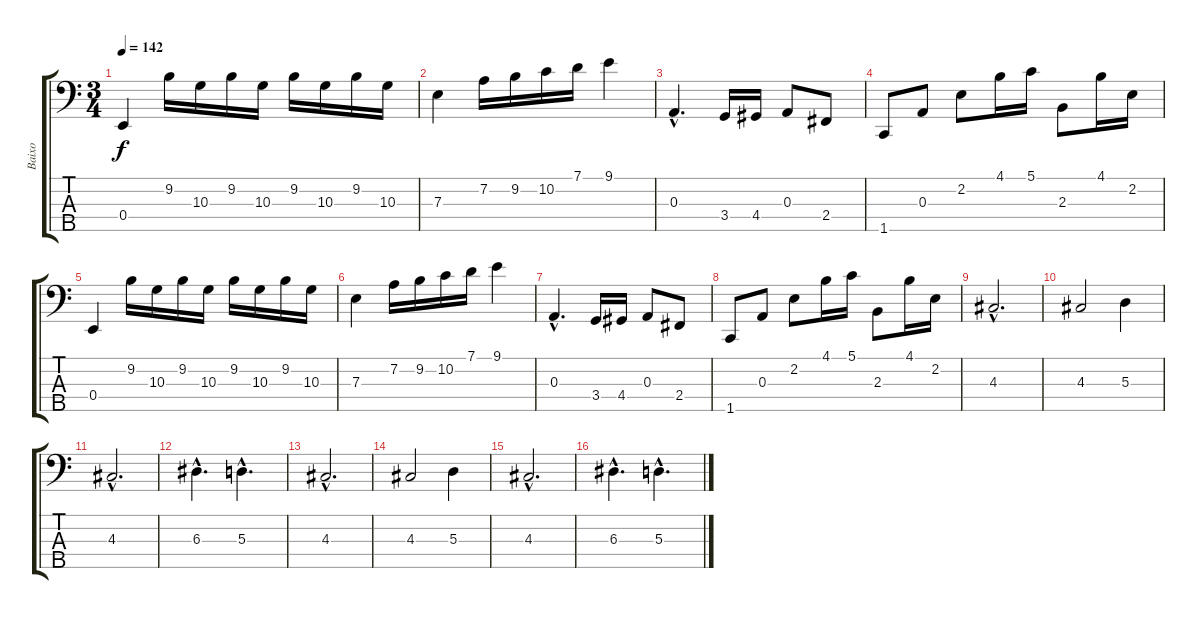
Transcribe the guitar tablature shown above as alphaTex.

\track ("Baixo" "Baixo") {instrument electricbassfinger}
\staff {score tabs}
\tuning (G2 D2 A1 E1 B0) {hide}
\ts (3 4)
\tempo 142
\clef f4
\ks c
0.4.4{dy f} 9.2.16 10.3.16 9.2.16 10.3.16 9.2.16 10.3.16 9.2.16 10.3.16 |
7.3.4 7.2.16 9.2.16 10.2.16 7.1.16 9.1.4 |
0.3{hac}.4{d} 3.4.16 4.4.16 0.3.8 2.4.8 |
1.5.8 0.3.8 2.2.8 4.1.16 5.1.16 2.3.8 4.1.16 2.2.16 |
0.4.4 9.2.16 10.3.16 9.2.16 10.3.16 9.2.16 10.3.16 9.2.16 10.3.16 |
7.3.4 7.2.16 9.2.16 10.2.16 7.1.16 9.1.4 |
0.3{hac}.4{d} 3.4.16 4.4.16 0.3.8 2.4.8 |
1.5.8 0.3.8 2.2.8 4.1.16 5.1.16 2.3.8 4.1.16 2.2.16 |
4.3{hac}.2{d} |
4.3.2 5.3.4 |
4.3{hac}.2{d} |
6.3{hac}.4{d} 5.3{hac}.4{d} |
4.3{hac}.2{d} |
4.3.2 5.3.4 |
4.3{hac}.2{d} |
6.3{hac}.4{d} 5.3{hac}.4{d}
